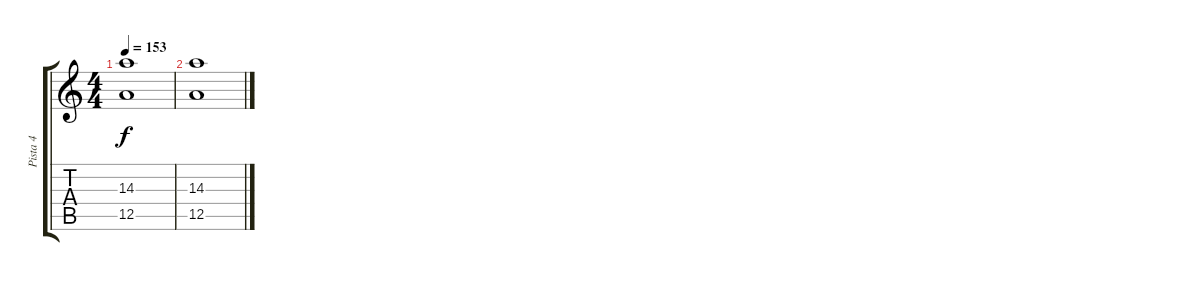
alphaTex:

\track ("Pista 4" "Pista 4") {instrument distortionguitar}
\staff {score tabs}
\tuning (E4 B3 G3 D3 A2 E2) {hide}
\ts (4 4)
\tempo 153
\clef g2
\ks c
(14.3 12.5).1{dy f} |
(14.3 12.5).1
